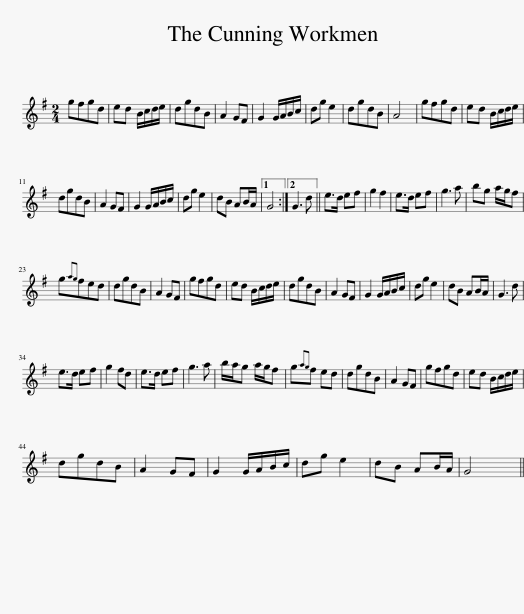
X:1
L:1/8
M:2/4
I:linebreak $
K:G
V:1 treble
V:1
 gfgd | ed B/c/d/e/ | dgdB | A2 GF | G2 G/A/B/c/ | %5
 dg e2 | dgdB | A4 | gfgd | ed B/c/d/e/ |$ %10
 dgdB | A2 GF | G2 G/A/B/c/ | dg e2 | dB AB/A/ |1 %15
 G4 :|2 G3 d || e>d ef | g2 f2 | e>d ef | %20
 g3 a | bg a/g/f |$ g{ag}fed | dgdB | A2 GF | %25
 gfgd | ed B/c/d/e/ | dgdB | A2 GF | G2 G/A/B/c/ | %30
 dg e2 | dB AB/A/ | G3 d |$ e>d ef | g2 fd | %35
 e>d ef | g3 a | b/a/g a/g/f | g{ag}f ed | dgdB | %40
 A2 GF | gfgd | ed B/c/d/e/ |$ dgdB | A2 GF | %45
 G2 G/A/B/c/ | dg e2 | dB AB/A/ | G4 || %49
